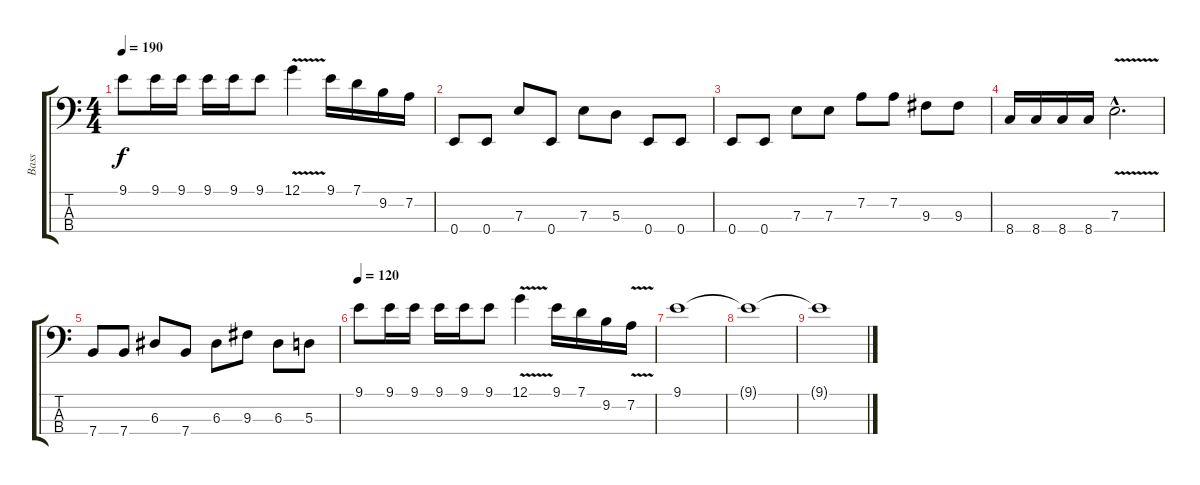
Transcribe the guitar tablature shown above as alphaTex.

\track ("Bass" "Bass") {instrument electricbassfinger}
\staff {score tabs}
\tuning (G2 D2 A1 E1) {hide}
\ts (4 4)
\tempo 190
\clef f4
\ks c
9.1.8{dy f} 9.1.16 9.1.16 9.1.16 9.1.16 9.1.8 12.1{v}.4 9.1.16 7.1.16 9.2.16 7.2.16 |
0.4.8 0.4.8 7.3.8 0.4.8 7.3.8 5.3.8 0.4.8 0.4.8 |
0.4.8 0.4.8 7.3.8 7.3.8 7.2.8 7.2.8 9.3.8 9.3.8 |
8.4.16 8.4.16 8.4.16 8.4.16 7.3{v hac}.2{d} |
7.4.8 7.4.8 6.3.8 7.4.8 6.3.8 9.3.8 6.3.8 5.3.8 |
\tempo 120
9.1.8 9.1.16 9.1.16 9.1.16 9.1.16 9.1.8 12.1{v}.4 9.1.16 7.1.16 9.2.16 7.2{v}.16 |
9.1.1{volume 0} |
9.1{t}.1 |
9.1{t}.1
